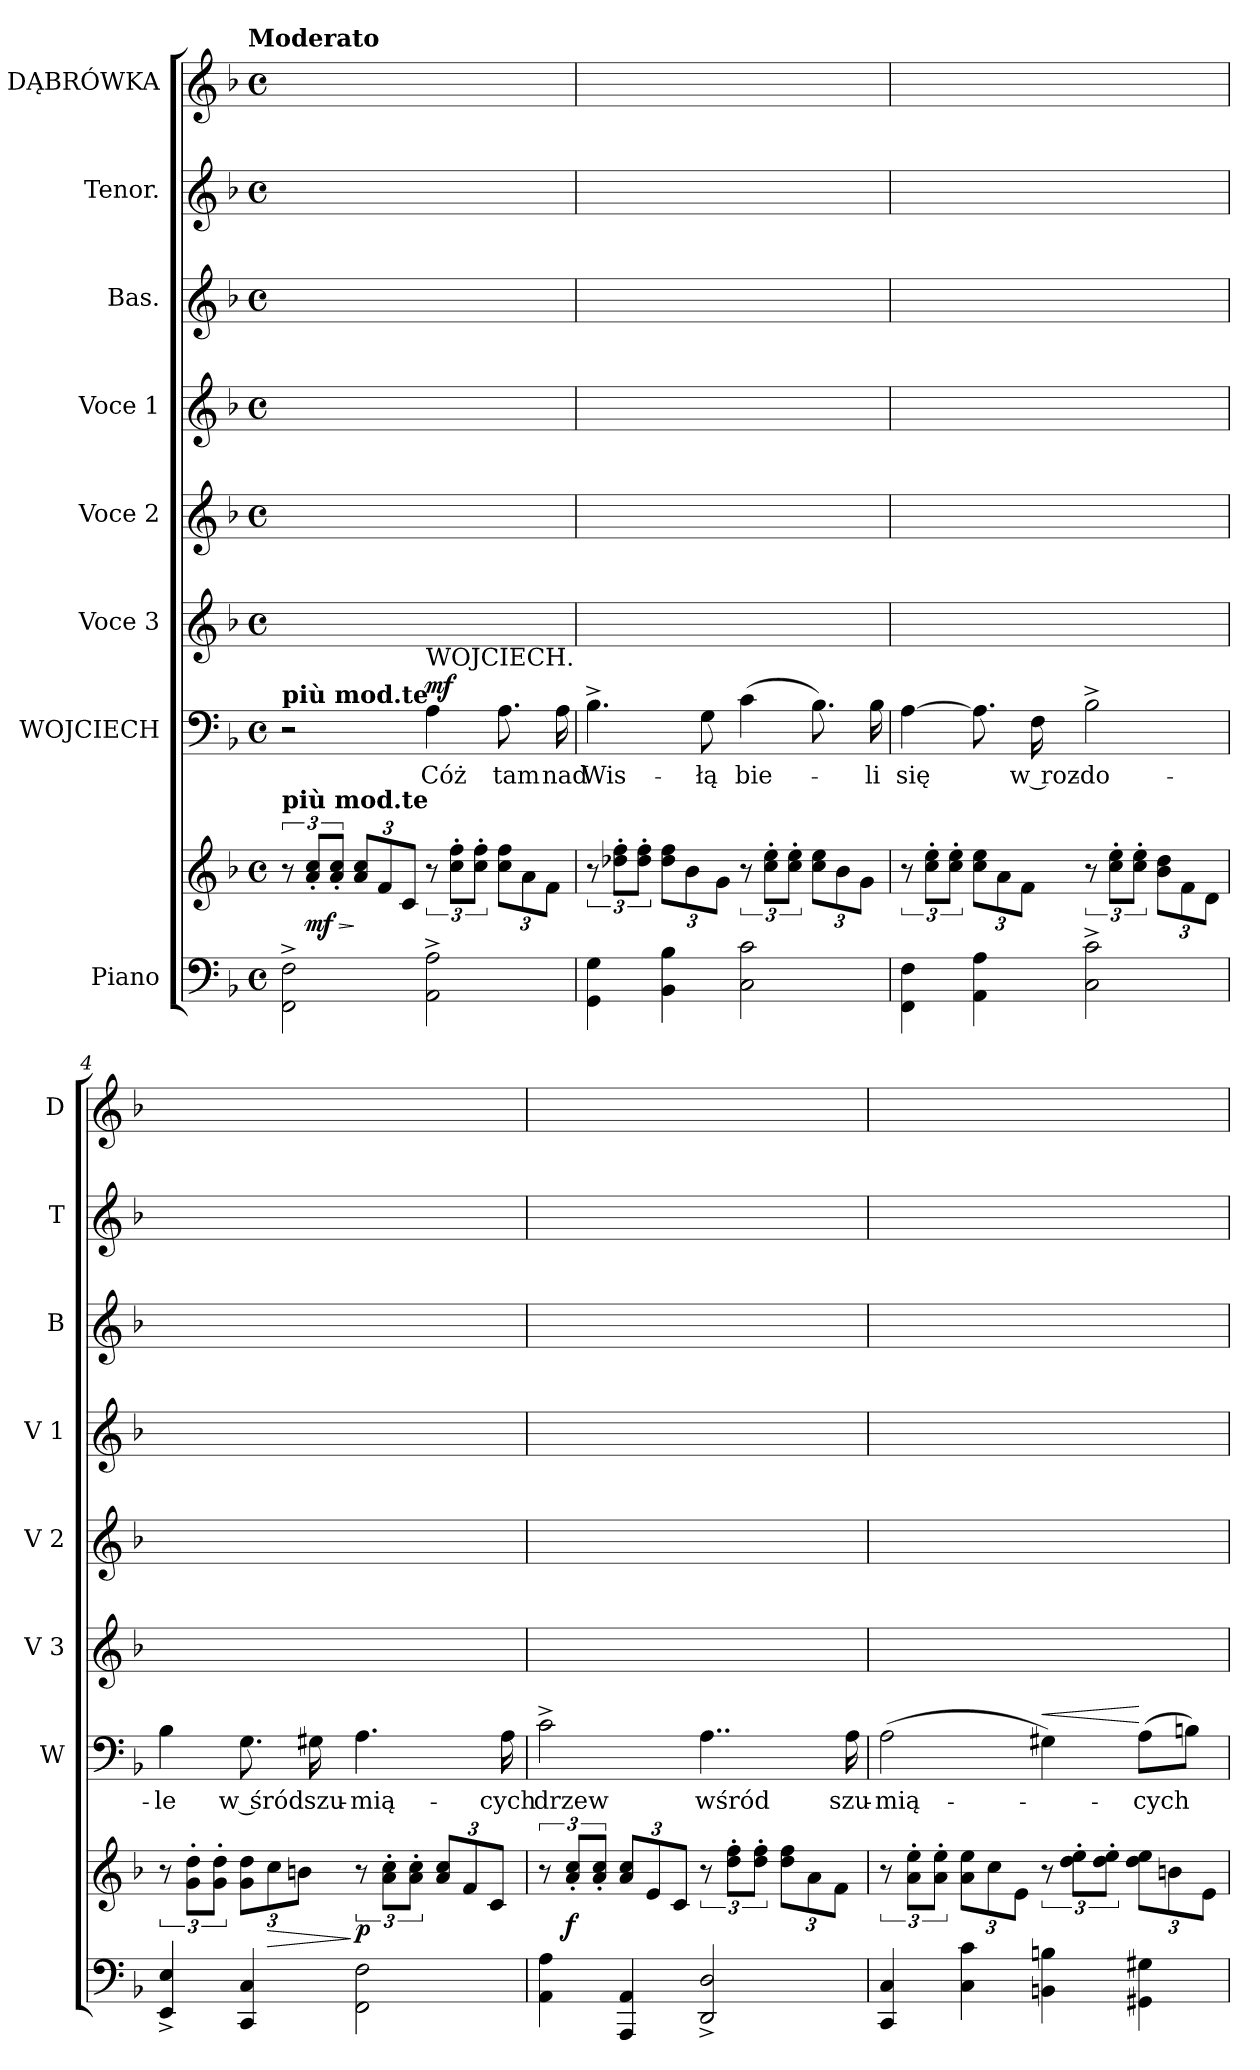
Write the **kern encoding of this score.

**kern	**kern	**dynam	**kern	**text	**dynam	**kern	**kern	**kern	**kern	**kern	**kern
*part8	*part8	*part8	*part7	*part7	*part7	*part6	*part5	*part4	*part3	*part2	*part1
*staff9	*staff8	*staff8/9	*staff7	*staff7	*staff7	*staff6	*staff5	*staff4	*staff3	*staff2	*staff1
*I"Piano	*	*	*I"WOJCIECH	*	*	*I"Voce 3	*I"Voce 2	*I"Voce 1	*I"Bas.	*I"Tenor.	*I"DĄBRÓWKA
*	*	*	*I'W	*	*	*I'V 3	*I'V 2	*I'V 1	*I'B	*I'T	*I'D
*clefF4	*clefG2	*	*clefF4	*	*	*clefG2	*clefG2	*clefG2	*clefG2	*clefG2	*clefG2
*k[b-]	*k[b-]	*	*k[b-]	*	*	*k[b-]	*k[b-]	*k[b-]	*k[b-]	*k[b-]	*k[b-]
!!LO:TX:omd:t=Moderato
*M4/4	*M4/4	*	*M4/4	*	*	*M4/4	*M4/4	*M4/4	*M4/4	*M4/4	*M4/4
*met(c)	*met(c)	*	*met(c)	*	*	*met(c)	*met(c)	*met(c)	*met(c)	*met(c)	*met(c)
*MM92	*MM92	*	*MM92	*	*	*MM92	*MM92	*MM92	*MM92	*MM92	*MM92
=1	=1	=1	=1	=1	=1	=1	=1	=1	=1	=1	=1
!	!	!	!LO:TX:a:B:t=più mod.te	!	!	!	!	!	!	!	!
!	!LO:TX:a:B:t=più mod.te	!	!	!	!	!	!	!	!	!	!
2FF^\ 2F^\	12r	.	2r	.	.	1ryy	1ryy	1ryy	1ryy	1ryy	1ryy
.	12a'/ 12cc'/L	> mf	.	.	.	.	.	.	.	.	.
.	12a'/ 12cc'/J	.	.	.	.	.	.	.	.	.	.
.	12a/ 12cc/L	]	.	.	.	.	.	.	.	.	.
.	12f/	.	.	.	.	.	.	.	.	.	.
.	12c/J	.	.	.	.	.	.	.	.	.	.
!	!	!	!LO:TX:a:t=WOJCIECH.	!	!	!	!	!	!	!	!
!	!	!	!	!	!LO:DY:a	!	!	!	!	!	!
2AA^\ 2A^\	12r	.	4A\	Cóż	mf	.	.	.	.	.	.
.	12cc'\ 12ff'\L	.	.	.	.	.	.	.	.	.	.
.	12cc'\ 12ff'\J	.	.	.	.	.	.	.	.	.	.
.	12cc\ 12ff\L	.	8.A\	tam	.	.	.	.	.	.	.
.	12a\	.	.	.	.	.	.	.	.	.	.
.	12f\J	.	.	.	.	.	.	.	.	.	.
.	.	.	16A\	nad	.	.	.	.	.	.	.
=2	=2	=2	=2	=2	=2	=2	=2	=2	=2	=2	=2
4GG\ 4G\	12r	.	4.B-^\	Wis-	.	1ryy	1ryy	1ryy	1ryy	1ryy	1ryy
.	12dd-X'\ 12ff'\L	.	.	.	.	.	.	.	.	.	.
.	12dd-'\ 12ff'\J	.	.	.	.	.	.	.	.	.	.
4BB-\ 4B-\	12dd-\ 12ff\L	.	.	.	.	.	.	.	.	.	.
.	12b-\	.	.	.	.	.	.	.	.	.	.
.	.	.	8G\	-łą	.	.	.	.	.	.	.
.	12g\J	.	.	.	.	.	.	.	.	.	.
2C\ 2c\	12r	.	(4c\	bie-	.	.	.	.	.	.	.
.	12cc'\ 12ee'\L	.	.	.	.	.	.	.	.	.	.
.	12cc'\ 12ee'\J	.	.	.	.	.	.	.	.	.	.
.	12cc\ 12ee\L	.	8.B-\)	.	.	.	.	.	.	.	.
.	12b-\	.	.	.	.	.	.	.	.	.	.
.	12g\J	.	.	.	.	.	.	.	.	.	.
.	.	.	16B-\	-li	.	.	.	.	.	.	.
=3	=3	=3	=3	=3	=3	=3	=3	=3	=3	=3	=3
4FF\ 4F\	12r	.	[4A\	się	.	1ryy	1ryy	1ryy	1ryy	1ryy	1ryy
.	12cc'\ 12ee'\L	.	.	.	.	.	.	.	.	.	.
.	12cc'\ 12ee'\J	.	.	.	.	.	.	.	.	.	.
4AA\ 4A\	12cc\ 12ee\L	.	8.A\]	.	.	.	.	.	.	.	.
.	12a\	.	.	.	.	.	.	.	.	.	.
.	12f\J	.	.	.	.	.	.	.	.	.	.
.	.	.	16F\	w roz-	.	.	.	.	.	.	.
2C^\ 2c^\	12r	.	2B-^\	-do-	.	.	.	.	.	.	.
.	12cc'\ 12ee'\L	.	.	.	.	.	.	.	.	.	.
.	12cc'\ 12ee'\J	.	.	.	.	.	.	.	.	.	.
.	12b-\ 12dd\L	.	.	.	.	.	.	.	.	.	.
.	12f\	.	.	.	.	.	.	.	.	.	.
.	12d\J	.	.	.	.	.	.	.	.	.	.
=4	=4	=4	=4	=4	=4	=4	=4	=4	=4	=4	=4
4EE^/ 4E^/	12r	.	4B-\	-le	.	1ryy	1ryy	1ryy	1ryy	1ryy	1ryy
.	12g'\ 12dd'\L	.	.	.	.	.	.	.	.	.	.
.	12g'\ 12dd'\J	.	.	.	.	.	.	.	.	.	.
4CC/ 4C/	12g\ 12dd\L	.	8.G\	w śród	.	.	.	.	.	.	.
.	12cc\	>	.	.	.	.	.	.	.	.	.
.	12bn\J	.	.	.	.	.	.	.	.	.	.
.	.	.	16G#X\	szu-	.	.	.	.	.	.	.
!	!	!	!LO:N:vis=4.	!	!	!	!	!	!	!	!
2FF\ 2F\	12r	] p	4..A\	-mią-	.	.	.	.	.	.	.
.	12a'\ 12cc'\L	.	.	.	.	.	.	.	.	.	.
.	12a'\ 12cc'\J	.	.	.	.	.	.	.	.	.	.
.	12a/ 12cc/L	.	.	.	.	.	.	.	.	.	.
.	12f/	.	.	.	.	.	.	.	.	.	.
.	12c/J	.	.	.	.	.	.	.	.	.	.
.	.	.	16A\	-cych	.	.	.	.	.	.	.
=5	=5	=5	=5	=5	=5	=5	=5	=5	=5	=5	=5
4AA\ 4A\	12r	.	2c^\	drzew	.	1ryy	1ryy	1ryy	1ryy	1ryy	1ryy
.	12a'/ 12cc'/L	f	.	.	.	.	.	.	.	.	.
.	12a'/ 12cc'/J	.	.	.	.	.	.	.	.	.	.
4AAA/ 4AA/	12a/ 12cc/L	.	.	.	.	.	.	.	.	.	.
.	12e/	.	.	.	.	.	.	.	.	.	.
.	12c/J	.	.	.	.	.	.	.	.	.	.
2DD^/ 2D^/	12r	.	4..A\	wśród	.	.	.	.	.	.	.
.	12dd'\ 12ff'\L	.	.	.	.	.	.	.	.	.	.
.	12dd'\ 12ff'\J	.	.	.	.	.	.	.	.	.	.
.	12dd\ 12ff\L	.	.	.	.	.	.	.	.	.	.
.	12a\	.	.	.	.	.	.	.	.	.	.
.	12f\J	.	.	.	.	.	.	.	.	.	.
.	.	.	16A\	szu-	.	.	.	.	.	.	.
=6	=6	=6	=6	=6	=6	=6	=6	=6	=6	=6	=6
4CC/ 4C/	12r	.	(2A\	-mią-	.	1ryy	1ryy	1ryy	1ryy	1ryy	1ryy
.	12a'\ 12ee'\L	.	.	.	.	.	.	.	.	.	.
.	12a'\ 12ee'\J	.	.	.	.	.	.	.	.	.	.
4C\ 4c\	12a\ 12ee\L	.	.	.	.	.	.	.	.	.	.
.	12cc\	.	.	.	.	.	.	.	.	.	.
.	12e\J	.	.	.	.	.	.	.	.	.	.
!	!	!	!	!	!LO:HP:a	!	!	!	!	!	!
4BBn\ 4Bn\	12r	.	4G#X\)	.	<	.	.	.	.	.	.
.	12dd'\ 12ee'\L	.	.	.	.	.	.	.	.	.	.
.	12dd'\ 12ee'\J	.	.	.	.	.	.	.	.	.	.
4GG#X\ 4G#X\	12dd\ 12ee\L	.	(8A\L	-cych	[	.	.	.	.	.	.
.	12bn\	.	.	.	.	.	.	.	.	.	.
.	.	.	8Bn\J)	.	.	.	.	.	.	.	.
.	12e\J	.	.	.	.	.	.	.	.	.	.
=	=	=	=	=	=	=	=	=	=	=	=
*-	*-	*-	*-	*-	*-	*-	*-	*-	*-	*-	*-
